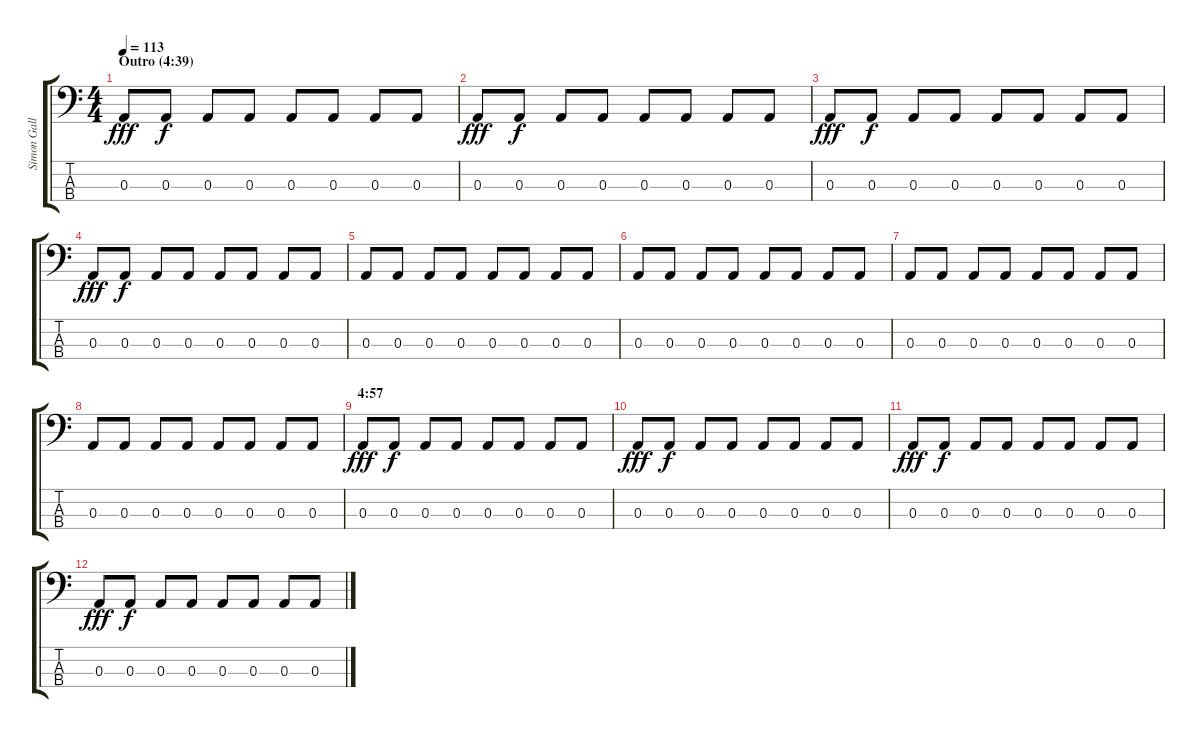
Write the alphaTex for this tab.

\track ("Simon Gallup (bass)" "Simon Gall") {instrument electricbasspick}
\staff {score tabs}
\tuning (G2 D2 A1 E1) {hide}
\ts (4 4)
\section ("" "Outro (4:39)")
\tempo 113
\clef f4
\ks c
0.3.8{dy fff volume 10} 0.3.8{dy f} 0.3.8 0.3.8 0.3.8 0.3.8 0.3.8 0.3.8 |
0.3.8{dy fff} 0.3.8{dy f} 0.3.8 0.3.8 0.3.8 0.3.8 0.3.8 0.3.8 |
0.3.8{dy fff volume 8} 0.3.8{dy f} 0.3.8 0.3.8 0.3.8 0.3.8 0.3.8 0.3.8 |
0.3.8{dy fff} 0.3.8{dy f} 0.3.8 0.3.8 0.3.8 0.3.8 0.3.8 0.3.8 |
0.3.8{volume 6} 0.3.8 0.3.8 0.3.8 0.3.8 0.3.8 0.3.8 0.3.8 |
0.3.8 0.3.8 0.3.8 0.3.8 0.3.8 0.3.8 0.3.8 0.3.8 |
0.3.8{volume 4} 0.3.8 0.3.8 0.3.8 0.3.8 0.3.8 0.3.8 0.3.8 |
0.3.8 0.3.8 0.3.8 0.3.8 0.3.8 0.3.8 0.3.8 0.3.8 |
\section ("" "4:57")
0.3.8{dy fff volume 2} 0.3.8{dy f} 0.3.8 0.3.8 0.3.8 0.3.8 0.3.8 0.3.8 |
0.3.8{dy fff} 0.3.8{dy f} 0.3.8 0.3.8 0.3.8 0.3.8 0.3.8 0.3.8 |
0.3.8{dy fff volume 0} 0.3.8{dy f} 0.3.8 0.3.8 0.3.8 0.3.8 0.3.8 0.3.8 |
0.3.8{dy fff} 0.3.8{dy f} 0.3.8 0.3.8 0.3.8 0.3.8 0.3.8 0.3.8
